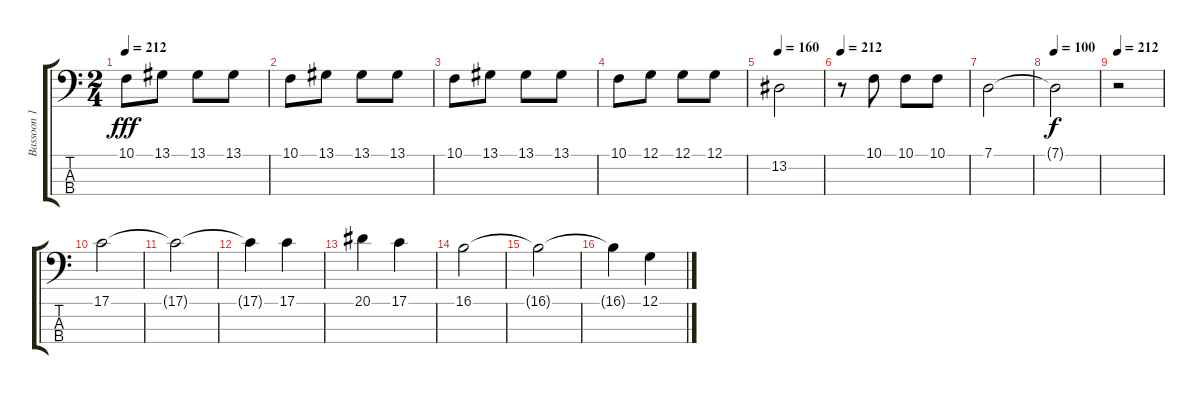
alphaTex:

\track ("Bassoon 1" "Bassoon 1") {instrument bassoon}
\staff {score tabs}
\tuning (G2 D2 A1 E1) {hide}
\ts (2 4)
\tempo 212
\clef f4
\ks c
10.1.8{dy fff} 13.1.8 13.1.8 13.1.8 |
10.1.8 13.1.8 13.1.8 13.1.8 |
10.1.8 13.1.8 13.1.8 13.1.8 |
10.1.8 12.1.8 12.1.8 12.1.8 |
\tempo 160
13.2.2 |
\tempo 212
r.8 10.1.8 10.1.8 10.1.8 |
7.1.2 |
\tempo 100
7.1{t}.2{dy f} |
\tempo 212
r.2 |
17.1.2 |
17.1{t}.2 |
17.1{t}.4 17.1.4 |
20.1.4 17.1.4 |
16.1.2 |
16.1{t}.2 |
16.1{t}.4 12.1.4
